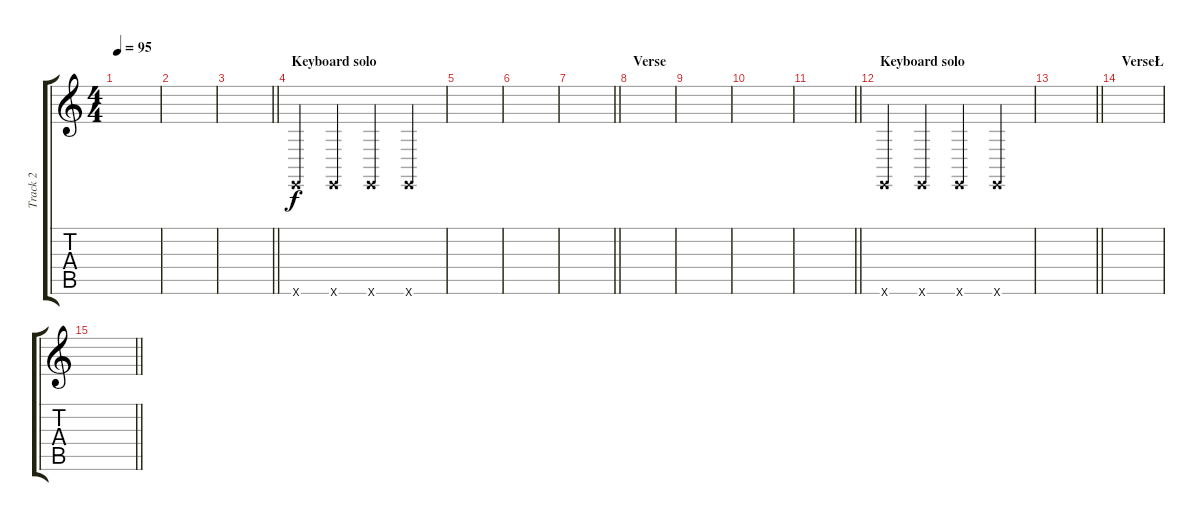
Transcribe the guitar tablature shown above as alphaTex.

\track ("Track 2" "Track 2") {instrument lead2sawtooth}
\staff {score tabs}
\tuning (E4 B3 G3 D3 A2 E2) {hide}
\ts (4 4)
\tempo 95
\clef g2
\ks c
|
|
\barLineRight lightlight
|
\section ("" "Keyboard solo")
0.6{x}.4 0.6{x}.4 0.6{x}.4 0.6{x}.4 |
|
|
\barLineRight lightlight
|
\section ("" "Verse")
|
|
|
\barLineRight lightlight
|
\section ("" "Keyboard solo")
0.6{x}.4 0.6{x}.4 0.6{x}.4 0.6{x}.4 |
\barLineRight lightlight
|
\section ("" "VerseŁ")
|
\barLineRight lightlight
